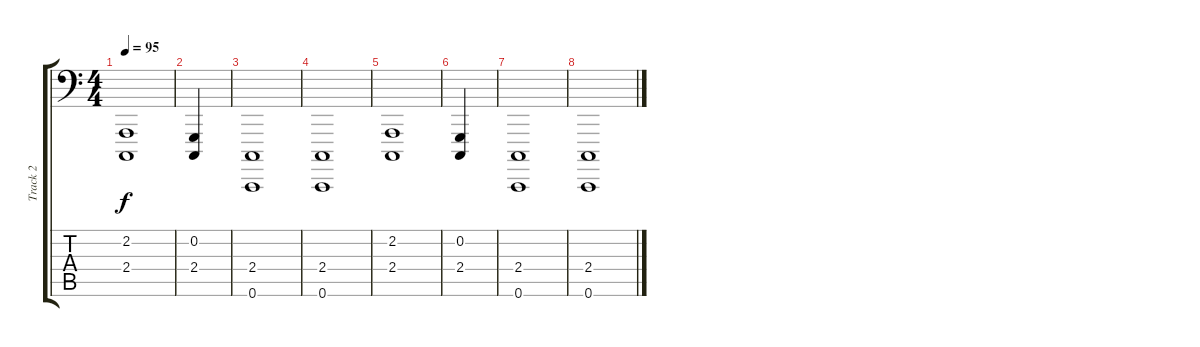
\track ("Track 2" "Track 2") {instrument acousticgrandpiano}
\staff {score tabs}
\tuning (C2 G1 Eb1 Bb0 F0 C0) {hide}
\ts (4 4)
\tempo 95
\clef f4
\ks c
(2.2 2.4).1{dy f} |
(0.2 2.4).4 |
(2.4 0.6).1 |
(2.4 0.6).1 |
(2.2 2.4).1 |
(0.2 2.4).4 |
(2.4 0.6).1 |
(2.4 0.6).1
